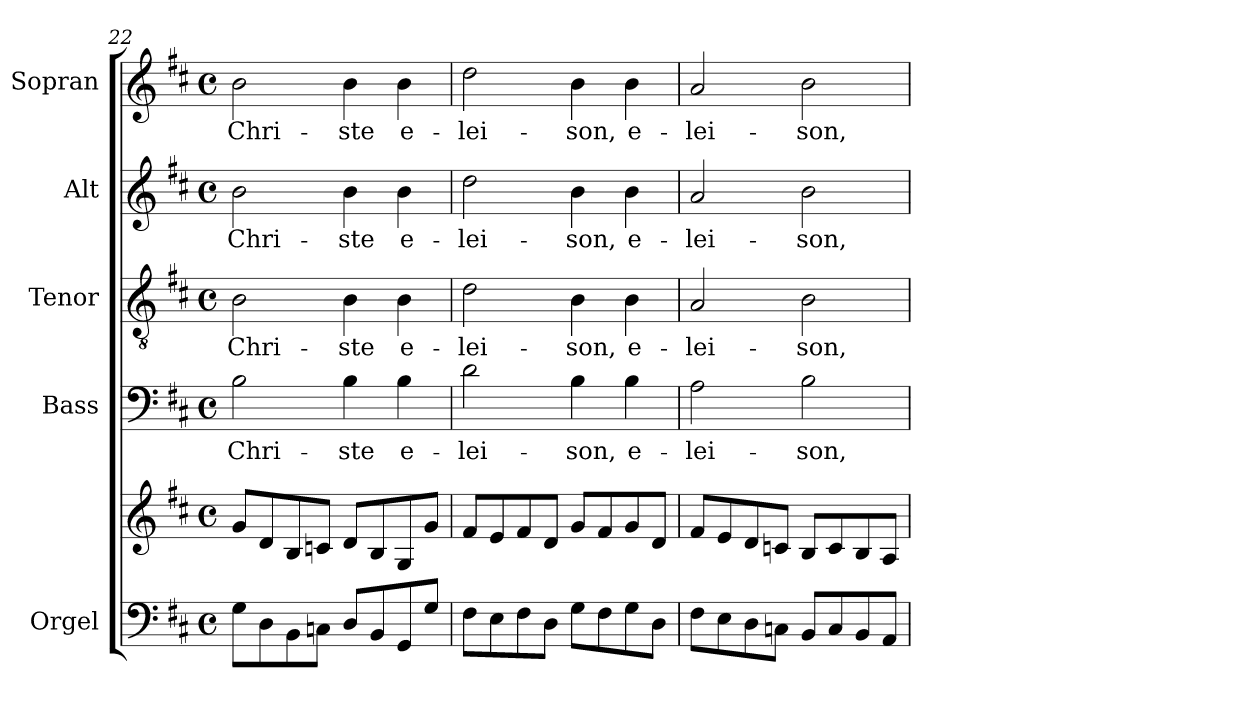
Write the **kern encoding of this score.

**kern	**kern	**kern	**text	**kern	**text	**kern	**text	**kern	**text
*part5	*part5	*part4	*part4	*part3	*part3	*part2	*part2	*part1	*part1
*staff6	*staff5	*staff4	*staff4	*staff3	*staff3	*staff2	*staff2	*staff1	*staff1
*I"Orgel	*	*I"Bass	*	*I"Tenor	*	*I"Alt	*	*I"Sopran	*
*I'Org.	*	*I'B.	*	*I'T.	*	*I'A.	*	*I'S.	*
*clefF4	*clefG2	*clefF4	*	*clefGv2	*	*clefG2	*	*clefG2	*
*k[f#c#]	*k[f#c#]	*k[f#c#]	*	*k[f#c#]	*	*k[f#c#]	*	*k[f#c#]	*
*D:	*D:	*D:	*	*D:	*	*D:	*	*D:	*
*M4/4	*M4/4	*M4/4	*	*M4/4	*	*M4/4	*	*M4/4	*
*met(c)	*met(c)	*met(c)	*	*met(c)	*	*met(c)	*	*met(c)	*
=22	=22	=22	=22	=22	=22	=22	=22	=22	=22
!	!	!	!LO:LY:b	!	!LO:LY:b	!	!LO:LY:b	!	!LO:LY:b
8G\L	8g/L	2B\	Chri-	2B\	Chri-	2b\	Chri-	2b\	Chri-
8D\	8d/	.	.	.	.	.	.	.	.
8BB\	8B/	.	.	.	.	.	.	.	.
8Cn\J	8cn/J	.	.	.	.	.	.	.	.
!	!	!	!LO:LY:b	!	!LO:LY:b	!	!LO:LY:b	!	!LO:LY:b
8D/L	8d/L	4B\	-ste	4B\	-ste	4b\	-ste	4b\	-ste
8BB/	8B/	.	.	.	.	.	.	.	.
!	!	!	!LO:LY:b	!	!LO:LY:b	!	!LO:LY:b	!	!LO:LY:b
8GG/	8G/	4B\	e-	4B\	e-	4b\	e-	4b\	e-
8G/J	8g/J	.	.	.	.	.	.	.	.
=23	=23	=23	=23	=23	=23	=23	=23	=23	=23
!	!	!	!LO:LY:b	!	!LO:LY:b	!	!LO:LY:b	!	!LO:LY:b
8F#\L	8f#/L	2d\	-lei-	2d\	-lei-	2dd\	-lei-	2dd\	-lei-
8E\	8e/	.	.	.	.	.	.	.	.
8F#\	8f#/	.	.	.	.	.	.	.	.
8D\J	8d/J	.	.	.	.	.	.	.	.
!	!	!	!LO:LY:b	!	!LO:LY:b	!	!LO:LY:b	!	!LO:LY:b
8G\L	8g/L	4B\	-son,	4B\	-son,	4b\	-son,	4b\	-son,
8F#\	8f#/	.	.	.	.	.	.	.	.
!	!	!	!LO:LY:b	!	!LO:LY:b	!	!LO:LY:b	!	!LO:LY:b
8G\	8g/	4B\	e-	4B\	e-	4b\	e-	4b\	e-
8D\J	8d/J	.	.	.	.	.	.	.	.
=24	=24	=24	=24	=24	=24	=24	=24	=24	=24
!	!	!	!LO:LY:b	!	!LO:LY:b	!	!LO:LY:b	!	!LO:LY:b
8F#\L	8f#/L	2A\	-lei-	2A/	-lei-	2a/	-lei-	2a/	-lei-
8E\	8e/	.	.	.	.	.	.	.	.
8D\	8d/	.	.	.	.	.	.	.	.
8Cn\J	8cn/J	.	.	.	.	.	.	.	.
!	!	!	!LO:LY:b	!	!LO:LY:b	!	!LO:LY:b	!	!LO:LY:b
8BB/L	8B/L	2B\	-son,	2B\	-son,	2b\	-son,	2b\	-son,
8C/	8c/	.	.	.	.	.	.	.	.
8BB/	8B/	.	.	.	.	.	.	.	.
8AA/J	8A/J	.	.	.	.	.	.	.	.
=	=	=	=	=	=	=	=	=	=
*-	*-	*-	*-	*-	*-	*-	*-	*-	*-
